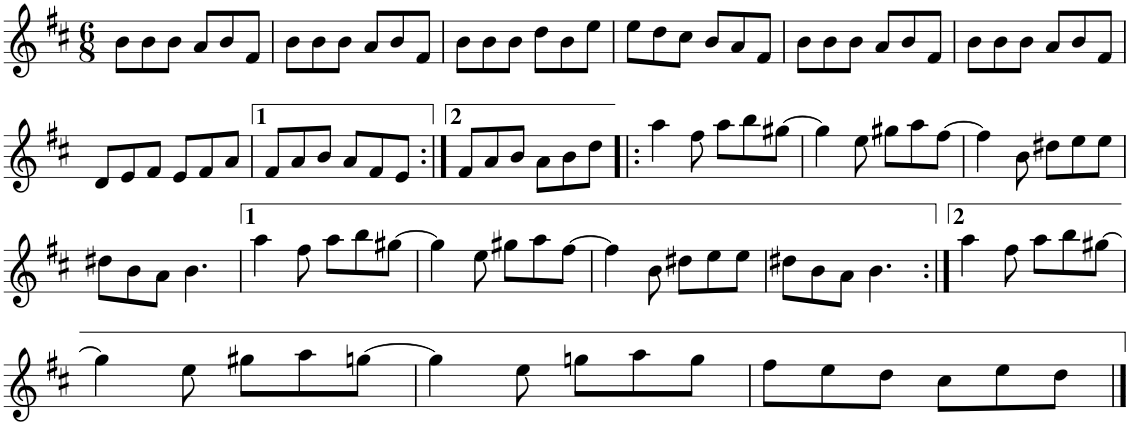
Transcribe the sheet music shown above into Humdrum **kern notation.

**kern
*part1
*staff1
*I"Piano
*I'Pno
*clefG2
*k[f#c#]
*b:
*M6/8
=1
8b\L
8b\
8b\J
8a/L
8b/
8f#/J
=2
8b\L
8b\
8b\J
8a/L
8b/
8f#/J
=3
8b\L
8b\
8b\J
8dd\L
8b\
8ee\J
=4
8ee\L
8dd\
8cc#\J
8b/L
8a/
8f#/J
=5
8b\L
8b\
8b\J
8a/L
8b/
8f#/J
=6
8b\L
8b\
8b\J
8a/L
8b/
8f#/J
!!LO:LB:g=z
=7
8d/L
8e/
8f#/J
8e/L
8f#/
8a/J
=8
8f#/L
8a/
8b/J
8a/L
8f#/
8e/J
=9:|!
8f#/L
8a/
8b/J
8a\L
8b\
8dd\J
=10!|:
4aa\
8ff#\
8aa\L
8bb\
[8gg#X\J
=11
4gg#\]
8ee\
8gg#X\L
8aa\
[8ff#\J
=12
4ff#\]
8b\
8dd#X\L
8ee\
8ee\J
!!LO:LB:g=z
=13
8dd#X\L
8b\
8a\J
4.b\
=14
4aa\
8ff#\
8aa\L
8bb\
[8gg#X\J
=15
4gg#\]
8ee\
8gg#X\L
8aa\
[8ff#\J
=16
4ff#\]
8b\
8dd#X\L
8ee\
8ee\J
=17
8dd#X\L
8b\
8a\J
4.b\
=18:|!
4aa\
8ff#\
8aa\L
8bb\
[8gg#X\J
!!LO:LB:g=z
=19
4gg#\]
8ee\
8gg#X\L
8aa\
[8ggn\J
=20
4gg\]
8ee\
8ggn\L
8aa\
8gg\J
=21
8ff#\L
8ee\
8dd\J
8cc#\L
8ee\
8dd\J
==
*-
